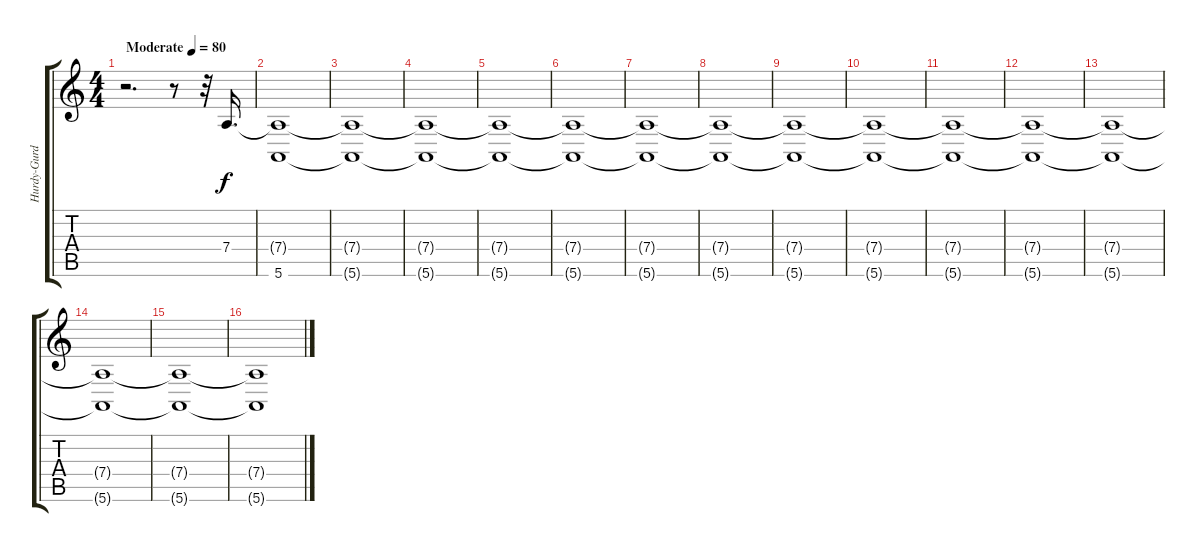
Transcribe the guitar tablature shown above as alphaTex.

\track ("Hurdy-Gurdy" "Hurdy-Gurd") {instrument stringensemble1}
\staff {score tabs}
\tuning (E4 B3 G3 D3 A2 E2) {hide}
\ts (4 4)
\tempo (80 "Moderate")
\clef g2
\ks c
r.2{d dy f instrument stringensemble1} r.8 r.32 7.4.16{d} |
(7.4{t} 5.6).1 |
(7.4{t} 5.6{t}).1 |
(7.4{t} 5.6{t}).1 |
(7.4{t} 5.6{t}).1 |
(7.4{t} 5.6{t}).1 |
(7.4{t} 5.6{t}).1 |
(7.4{t} 5.6{t}).1 |
(7.4{t} 5.6{t}).1 |
(7.4{t} 5.6{t}).1 |
(7.4{t} 5.6{t}).1 |
(7.4{t} 5.6{t}).1 |
(7.4{t} 5.6{t}).1 |
(7.4{t} 5.6{t}).1 |
(7.4{t} 5.6{t}).1 |
(7.4{t} 5.6{t}).1
